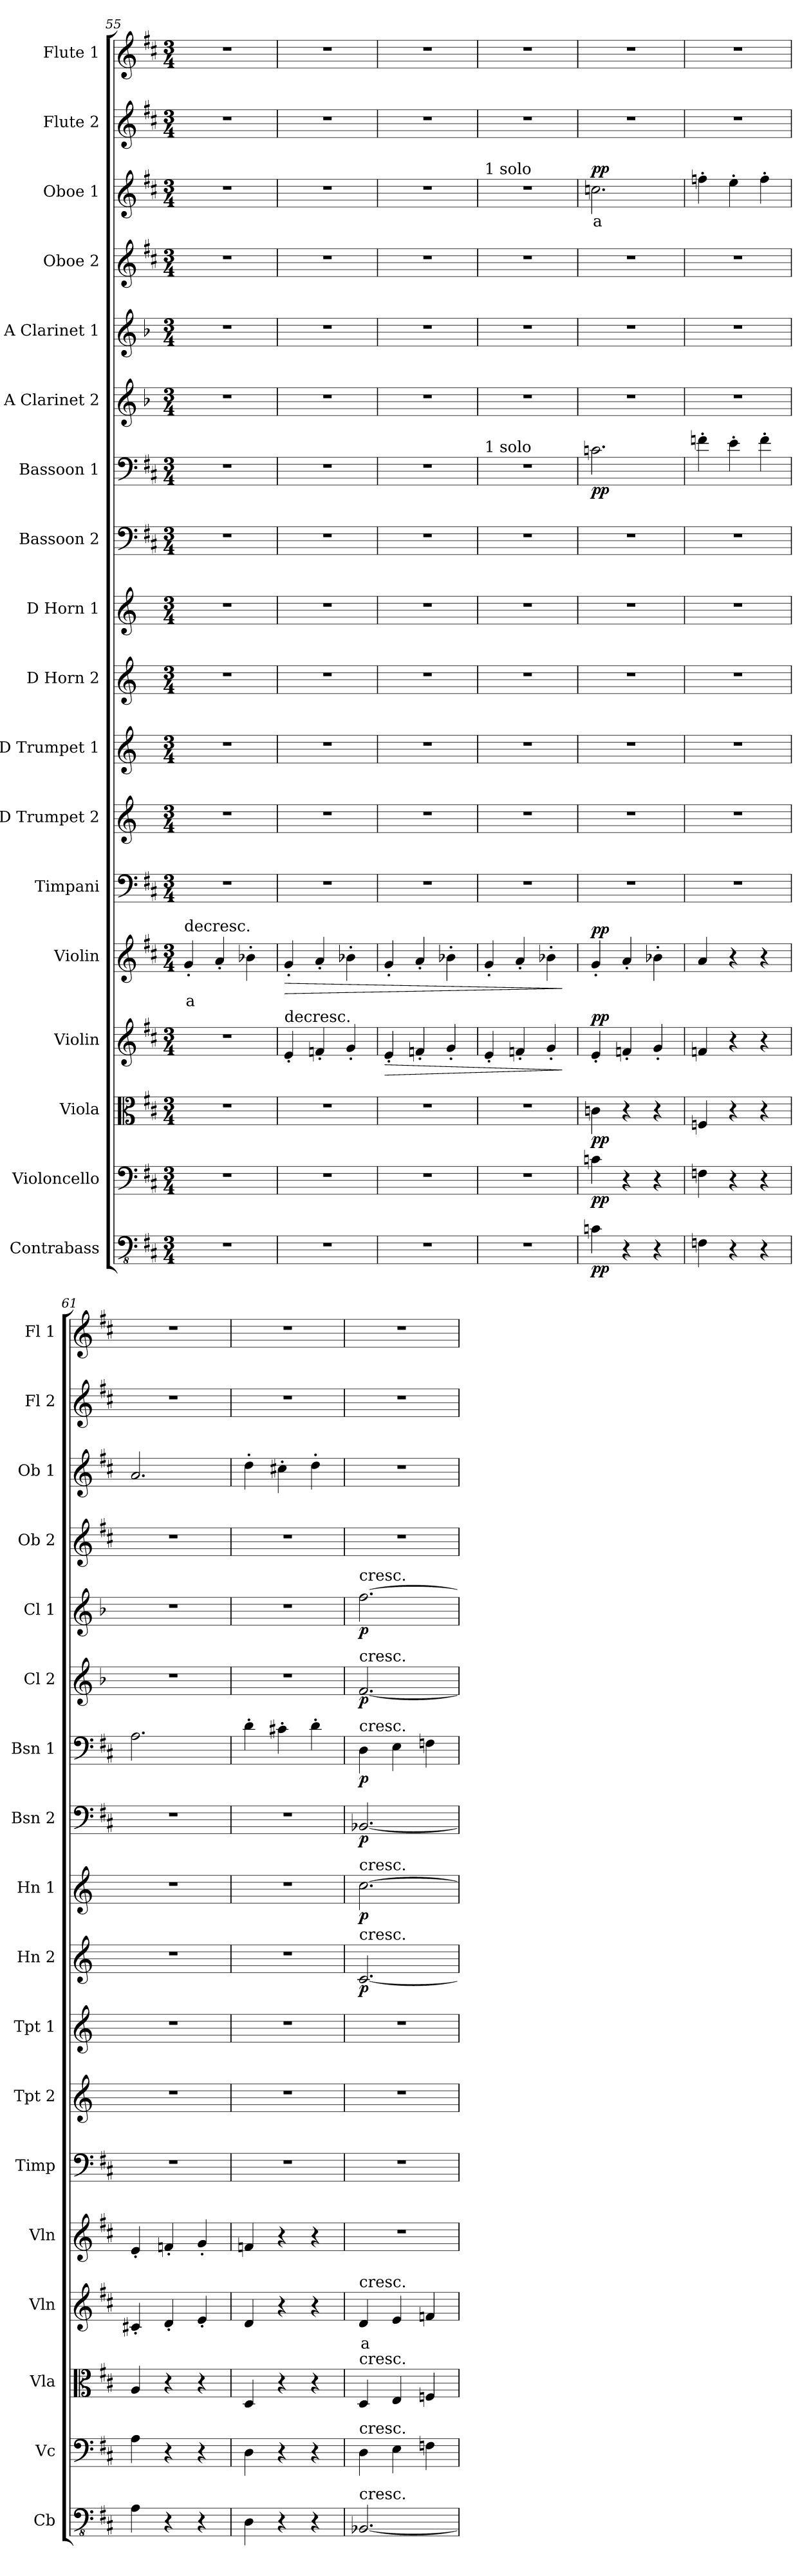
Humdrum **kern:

**kern	**dynam	**kern	**dynam	**kern	**dynam	**kern	**text	**dynam	**kern	**text	**dynam	**kern	**kern	**kern	**kern	**dynam	**kern	**dynam	**kern	**dynam	**kern	**dynam	**kern	**dynam	**kern	**dynam	**kern	**kern	**text	**dynam	**kern	**kern
*part18	*part18	*part17	*part17	*part16	*part16	*part15	*part15	*part15	*part14	*part14	*part14	*part13	*part12	*part11	*part10	*part10	*part9	*part9	*part8	*part8	*part7	*part7	*part6	*part6	*part5	*part5	*part4	*part3	*part3	*part3	*part2	*part1
*staff18	*staff18	*staff17	*staff17	*staff16	*staff16	*staff15	*staff15	*staff15	*staff14	*staff14	*staff14	*staff13	*staff12	*staff11	*staff10	*staff10	*staff9	*staff9	*staff8	*staff8	*staff7	*staff7	*staff6	*staff6	*staff5	*staff5	*staff4	*staff3	*staff3	*staff3	*staff2	*staff1
*I"Contrabass	*	*I"Violoncello	*	*I"Viola	*	*I"Violin	*	*	*I"Violin	*	*	*I"Timpani	*I"D Trumpet 2	*I"D Trumpet 1	*I"D Horn 2	*	*I"D Horn 1	*	*I"Bassoon 2	*	*I"Bassoon 1	*	*I"A Clarinet 2	*	*I"A Clarinet 1	*	*I"Oboe 2	*I"Oboe 1	*	*	*I"Flute 2	*I"Flute 1
*I'Cb	*	*I'Vc	*	*I'Vla	*	*I'Vln	*	*	*I'Vln	*	*	*I'Timp	*I'Tpt 2	*I'Tpt 1	*I'Hn 2	*	*I'Hn 1	*	*I'Bsn 2	*	*I'Bsn 1	*	*I'Cl 2	*	*I'Cl 1	*	*I'Ob 2	*I'Ob 1	*	*	*I'Fl 2	*I'Fl 1
*clefFv4	*	*clefF4	*	*clefC3	*	*clefG2	*	*	*clefG2	*	*	*clefF4	*clefG2	*clefG2	*clefG2	*	*clefG2	*	*clefF4	*	*clefF4	*	*clefG2	*	*clefG2	*	*clefG2	*clefG2	*	*	*clefG2	*clefG2
*	*	*	*	*	*	*	*	*	*	*	*	*	*ITrd-1c-2	*ITrd-1c-2	*ITrd6c10	*	*ITrd6c10	*	*	*	*	*	*ITrd2c3	*	*ITrd2c3	*	*	*	*	*	*	*
*k[f#c#]	*	*k[f#c#]	*	*k[f#c#]	*	*k[f#c#]	*	*	*k[f#c#]	*	*	*k[f#c#]	*k[f#c#]	*k[f#c#]	*k[f#c#]	*	*k[f#c#]	*	*k[f#c#]	*	*k[f#c#]	*	*k[f#c#]	*	*k[f#c#]	*	*k[f#c#]	*k[f#c#]	*	*	*k[f#c#]	*k[f#c#]
*M3/4	*	*M3/4	*	*M3/4	*	*M3/4	*	*	*M3/4	*	*	*M3/4	*M3/4	*M3/4	*M3/4	*	*M3/4	*	*M3/4	*	*M3/4	*	*M3/4	*	*M3/4	*	*M3/4	*M3/4	*	*	*M3/4	*M3/4
=55	=55	=55	=55	=55	=55	=55	=55	=55	=55	=55	=55	=55	=55	=55	=55	=55	=55	=55	=55	=55	=55	=55	=55	=55	=55	=55	=55	=55	=55	=55	=55	=55
!	!	!	!	!	!	!	!	!	!LO:TX:a:t=decresc.	!	!	!	!	!	!	!	!	!	!	!	!	!	!	!	!	!	!	!	!	!	!	!
!	!	!	!	!	!	!	!	!	!	!LO:LY:b:color=#FF0000	!	!	!	!	!	!	!	!	!	!	!	!	!	!	!	!	!	!	!	!	!	!
2.r	.	2.r	.	2.r	.	2.r	.	.	4g'/	a	.	2.r	2.r	2.r	2.r	.	2.r	.	2.r	.	2.r	.	2.r	.	2.r	.	2.r	2.r	.	.	2.r	2.r
.	.	.	.	.	.	.	.	.	4a'/	.	.	.	.	.	.	.	.	.	.	.	.	.	.	.	.	.	.	.	.	.	.	.
.	.	.	.	.	.	.	.	.	4b-X'\	.	.	.	.	.	.	.	.	.	.	.	.	.	.	.	.	.	.	.	.	.	.	.
=56	=56	=56	=56	=56	=56	=56	=56	=56	=56	=56	=56	=56	=56	=56	=56	=56	=56	=56	=56	=56	=56	=56	=56	=56	=56	=56	=56	=56	=56	=56	=56	=56
!	!	!	!	!	!	!LO:TX:a:t=decresc.	!	!	!	!	!	!	!	!	!	!	!	!	!	!	!	!	!	!	!	!	!	!	!	!	!	!
!	!	!	!	!	!	!	!	!	!	!	!LO:HP:b	!	!	!	!	!	!	!	!	!	!	!	!	!	!	!	!	!	!	!	!	!
2.r	.	2.r	.	2.r	.	4e'/	.	.	4g'/	.	>	2.r	2.r	2.r	2.r	.	2.r	.	2.r	.	2.r	.	2.r	.	2.r	.	2.r	2.r	.	.	2.r	2.r
.	.	.	.	.	.	4fn'/	.	.	4a'/	.	.	.	.	.	.	.	.	.	.	.	.	.	.	.	.	.	.	.	.	.	.	.
.	.	.	.	.	.	4g'/	.	.	4b-X'\	.	.	.	.	.	.	.	.	.	.	.	.	.	.	.	.	.	.	.	.	.	.	.
=57	=57	=57	=57	=57	=57	=57	=57	=57	=57	=57	=57	=57	=57	=57	=57	=57	=57	=57	=57	=57	=57	=57	=57	=57	=57	=57	=57	=57	=57	=57	=57	=57
!	!	!	!	!	!	!	!	!LO:HP:b	!	!	!	!	!	!	!	!	!	!	!	!	!	!	!	!	!	!	!	!	!	!	!	!
2.r	.	2.r	.	2.r	.	4e'/	.	>	4g'/	.	.	2.r	2.r	2.r	2.r	.	2.r	.	2.r	.	2.r	.	2.r	.	2.r	.	2.r	2.r	.	.	2.r	2.r
.	.	.	.	.	.	4fn'/	.	.	4a'/	.	.	.	.	.	.	.	.	.	.	.	.	.	.	.	.	.	.	.	.	.	.	.
.	.	.	.	.	.	4g'/	.	.	4b-X'\	.	.	.	.	.	.	.	.	.	.	.	.	.	.	.	.	.	.	.	.	.	.	.
=58	=58	=58	=58	=58	=58	=58	=58	=58	=58	=58	=58	=58	=58	=58	=58	=58	=58	=58	=58	=58	=58	=58	=58	=58	=58	=58	=58	=58	=58	=58	=58	=58
!	!	!	!	!	!	!	!	!	!	!	!	!	!	!	!	!	!	!	!	!	!	!	!	!	!	!	!	!LO:TX:a:t=1 solo	!	!	!	!
!	!	!	!	!	!	!	!	!	!	!	!	!	!	!	!	!	!	!	!	!	!LO:TX:a:t=1 solo	!	!	!	!	!	!	!	!	!	!	!
2.r	.	2.r	.	2.r	.	4e'/	.	.	4g'/	.	.	2.r	2.r	2.r	2.r	.	2.r	.	2.r	.	2.r	.	2.r	.	2.r	.	2.r	2.r	.	.	2.r	2.r
.	.	.	.	.	.	4fn'/	.	.	4a'/	.	.	.	.	.	.	.	.	.	.	.	.	.	.	.	.	.	.	.	.	.	.	.
.	.	.	.	.	.	4g'/	.	.	4b-X'\	.	.	.	.	.	.	.	.	.	.	.	.	.	.	.	.	.	.	.	.	.	.	.
.	.	.	.	.	.	.	.	]	.	.	]	.	.	.	.	.	.	.	.	.	.	.	.	.	.	.	.	.	.	.	.	.
=59	=59	=59	=59	=59	=59	=59	=59	=59	=59	=59	=59	=59	=59	=59	=59	=59	=59	=59	=59	=59	=59	=59	=59	=59	=59	=59	=59	=59	=59	=59	=59	=59
!	!LO:DY:b	!	!LO:DY:b	!	!LO:DY:b	!	!	!LO:DY:b	!	!	!LO:DY:b	!	!	!	!	!	!	!	!	!	!	!LO:DY:b	!	!	!	!	!	!	!LO:LY:b:color=#FF0000	!LO:DY:b	!	!
4Cn\	pp	4cn\	pp	4cn\	pp	4e'/	.	pp	4g'/	.	pp	2.r	2.r	2.r	2.r	.	2.r	.	2.r	.	2.cn\	pp	2.r	.	2.r	.	2.r	2.ccn\	a	pp	2.r	2.r
4r	.	4r	.	4r	.	4fn'/	.	.	4a'/	.	.	.	.	.	.	.	.	.	.	.	.	.	.	.	.	.	.	.	.	.	.	.
4r	.	4r	.	4r	.	4g'/	.	.	4b-X'\	.	.	.	.	.	.	.	.	.	.	.	.	.	.	.	.	.	.	.	.	.	.	.
=60	=60	=60	=60	=60	=60	=60	=60	=60	=60	=60	=60	=60	=60	=60	=60	=60	=60	=60	=60	=60	=60	=60	=60	=60	=60	=60	=60	=60	=60	=60	=60	=60
4FFn\	.	4Fn\	.	4Fn/	.	4fn/	.	.	4a/	.	.	2.r	2.r	2.r	2.r	.	2.r	.	2.r	.	4fn'\	.	2.r	.	2.r	.	2.r	4ffn'\	.	.	2.r	2.r
4r	.	4r	.	4r	.	4r	.	.	4r	.	.	.	.	.	.	.	.	.	.	.	4e'\	.	.	.	.	.	.	4ee'\	.	.	.	.
4r	.	4r	.	4r	.	4r	.	.	4r	.	.	.	.	.	.	.	.	.	.	.	4f'\	.	.	.	.	.	.	4ff'\	.	.	.	.
=61	=61	=61	=61	=61	=61	=61	=61	=61	=61	=61	=61	=61	=61	=61	=61	=61	=61	=61	=61	=61	=61	=61	=61	=61	=61	=61	=61	=61	=61	=61	=61	=61
4AA\	.	4A\	.	4A/	.	4c#X'/	.	.	4e'/	.	.	2.r	2.r	2.r	2.r	.	2.r	.	2.r	.	2.A\	.	2.r	.	2.r	.	2.r	2.a/	.	.	2.r	2.r
4r	.	4r	.	4r	.	4d'/	.	.	4fn'/	.	.	.	.	.	.	.	.	.	.	.	.	.	.	.	.	.	.	.	.	.	.	.
4r	.	4r	.	4r	.	4e'/	.	.	4g'/	.	.	.	.	.	.	.	.	.	.	.	.	.	.	.	.	.	.	.	.	.	.	.
=62	=62	=62	=62	=62	=62	=62	=62	=62	=62	=62	=62	=62	=62	=62	=62	=62	=62	=62	=62	=62	=62	=62	=62	=62	=62	=62	=62	=62	=62	=62	=62	=62
4DD\	.	4D\	.	4D/	.	4d/	.	.	4fn/	.	.	2.r	2.r	2.r	2.r	.	2.r	.	2.r	.	4d'\	.	2.r	.	2.r	.	2.r	4dd'\	.	.	2.r	2.r
4r	.	4r	.	4r	.	4r	.	.	4r	.	.	.	.	.	.	.	.	.	.	.	4c#X'\	.	.	.	.	.	.	4cc#X'\	.	.	.	.
4r	.	4r	.	4r	.	4r	.	.	4r	.	.	.	.	.	.	.	.	.	.	.	4d'\	.	.	.	.	.	.	4dd'\	.	.	.	.
=63	=63	=63	=63	=63	=63	=63	=63	=63	=63	=63	=63	=63	=63	=63	=63	=63	=63	=63	=63	=63	=63	=63	=63	=63	=63	=63	=63	=63	=63	=63	=63	=63
!	!	!	!	!	!	!	!	!	!	!	!	!	!	!	!	!	!	!	!	!	!	!	!	!	!LO:TX:a:t=cresc.	!	!	!	!	!	!	!
!	!	!	!	!	!	!	!	!	!	!	!	!	!	!	!	!	!	!	!	!	!	!	!LO:TX:a:t=cresc.	!	!	!	!	!	!	!	!	!
!	!	!	!	!	!	!	!	!	!	!	!	!	!	!	!	!	!	!	!	!	!LO:TX:a:t=cresc.	!	!	!	!	!	!	!	!	!	!	!
!	!	!	!	!	!	!	!	!	!	!	!	!	!	!	!	!	!LO:TX:a:t=cresc.	!	!	!	!	!	!	!	!	!	!	!	!	!	!	!
!	!	!	!	!	!	!	!	!	!	!	!	!	!	!	!LO:TX:a:t=cresc.	!	!	!	!	!	!	!	!	!	!	!	!	!	!	!	!	!
!	!	!	!	!	!	!LO:TX:a:t=cresc.	!	!	!	!	!	!	!	!	!	!	!	!	!	!	!	!	!	!	!	!	!	!	!	!	!	!
!	!	!	!	!LO:TX:a:t=cresc.	!	!	!	!	!	!	!	!	!	!	!	!	!	!	!	!	!	!	!	!	!	!	!	!	!	!	!	!
!	!	!LO:TX:a:t=cresc.	!	!	!	!	!	!	!	!	!	!	!	!	!	!	!	!	!	!	!	!	!	!	!	!	!	!	!	!	!	!
!LO:TX:a:t=cresc.	!	!	!	!	!	!	!	!	!	!	!	!	!	!	!	!	!	!	!	!	!	!	!	!	!	!	!	!	!	!	!	!
!	!	!	!	!	!	!	!LO:LY:b:color=#FF0000	!	!	!	!	!	!	!	!	!LO:DY:b	!	!LO:DY:b	!	!LO:DY:b	!	!LO:DY:b	!	!LO:DY:b	!	!LO:DY:b	!	!	!	!	!	!
[2.BBB-X/	.	4D\	.	4D/	.	4d/	a	.	2.r	.	.	2.r	2.r	2.r	[2.D/	p	[2.d\	p	[2.BB-X/	p	4D\	p	[2.d/	p	[2.dd\	p	2.r	2.r	.	.	2.r	2.r
.	.	4E\	.	4E/	.	4e/	.	.	.	.	.	.	.	.	.	.	.	.	.	.	4E\	.	.	.	.	.	.	.	.	.	.	.
.	.	4Fn\	.	4Fn/	.	4fn/	.	.	.	.	.	.	.	.	.	.	.	.	.	.	4Fn\	.	.	.	.	.	.	.	.	.	.	.
=	=	=	=	=	=	=	=	=	=	=	=	=	=	=	=	=	=	=	=	=	=	=	=	=	=	=	=	=	=	=	=	=
*-	*-	*-	*-	*-	*-	*-	*-	*-	*-	*-	*-	*-	*-	*-	*-	*-	*-	*-	*-	*-	*-	*-	*-	*-	*-	*-	*-	*-	*-	*-	*-	*-
